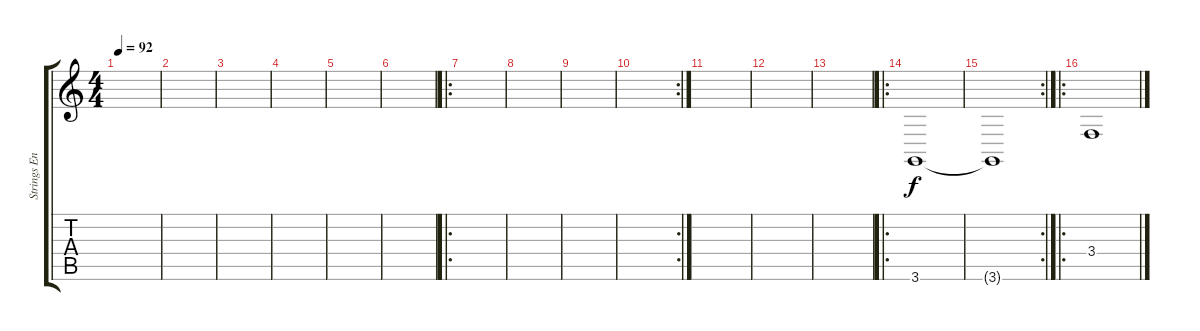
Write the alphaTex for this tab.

\track ("Strings Ensemble" "Strings En") {instrument stringensemble1}
\staff {score tabs}
\tuning (E4 B3 G3 D3 A2 E2) {hide}
\ts (4 4)
\tempo 92
\clef g2
\ks c
|
|
|
|
|
|
\ro
|
|
|
\rc 2
|
|
|
|
\ro
3.6.1 |
\rc 2
3.6{t}.1 |
\ro
3.4.1
